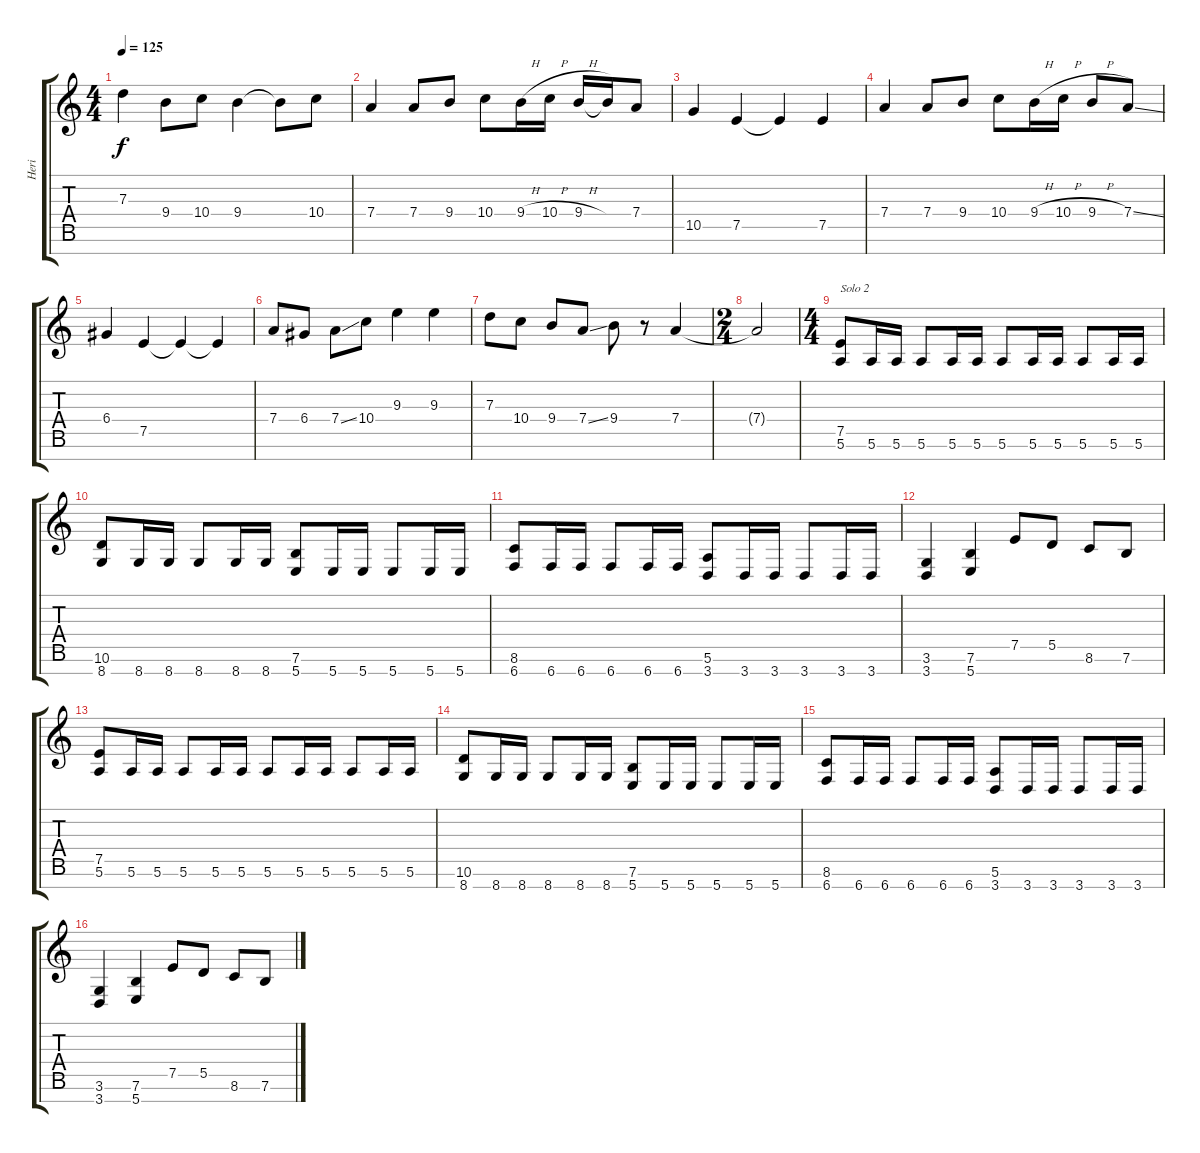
\track ("Heri" "Heri") {instrument distortionguitar}
\staff {score tabs}
\tuning (E4 B3 G3 D3 A2 E2 B1) {hide}
\ts (4 4)
\tempo 125
\clef g2
\ks c
7.3.4{dy f} 9.4.8 10.4.8 9.4.4 9.4{t}.8 10.4.8 |
7.4.4 7.4.8 9.4.8 10.4.8 9.4{h}.16 10.4{h}.16 9.4{h}.16 9.4{t}.16 7.4.8 |
10.5.4 7.5.4 7.5{t}.4 7.5.4 |
7.4.4 7.4.8 9.4.8 10.4.8 9.4{h}.16 10.4{h}.16 9.4{h}.8 7.4{ss}.8 |
6.4.4 7.5.4 7.5{t}.4 7.5{t}.4 |
7.4.8 6.4.8 7.4{ss}.8 10.4.8 9.3.4 9.3.4 |
7.3.8 10.4.8 9.4.8 7.4{ss}.8 9.4.8 r.8 7.4.4 |
\ts (2 4)
7.4{t}.2 |
\ts (4 4)
(7.5 5.6).8{txt "Solo 2" instrument distortionguitar} 5.6.16 5.6.16 5.6.8 5.6.16 5.6.16 5.6.8 5.6.16 5.6.16 5.6.8 5.6.16 5.6.16 |
(10.6 8.7).8 8.7.16 8.7.16 8.7.8 8.7.16 8.7.16 (7.6 5.7).8 5.7.16 5.7.16 5.7.8 5.7.16 5.7.16 |
(8.6 6.7).8 6.7.16 6.7.16 6.7.8 6.7.16 6.7.16 (5.6 3.7).8 3.7.16 3.7.16 3.7.8 3.7.16 3.7.16 |
(3.6 3.7).4 (7.6 5.7).4 7.5.8 5.5.8 8.6.8 7.6.8 |
(7.5 5.6).8{instrument distortionguitar} 5.6.16 5.6.16 5.6.8 5.6.16 5.6.16 5.6.8 5.6.16 5.6.16 5.6.8 5.6.16 5.6.16 |
(10.6 8.7).8 8.7.16 8.7.16 8.7.8 8.7.16 8.7.16 (7.6 5.7).8 5.7.16 5.7.16 5.7.8 5.7.16 5.7.16 |
(8.6 6.7).8 6.7.16 6.7.16 6.7.8 6.7.16 6.7.16 (5.6 3.7).8 3.7.16 3.7.16 3.7.8 3.7.16 3.7.16 |
(3.6 3.7).4 (7.6 5.7).4 7.5.8 5.5.8 8.6.8 7.6.8
